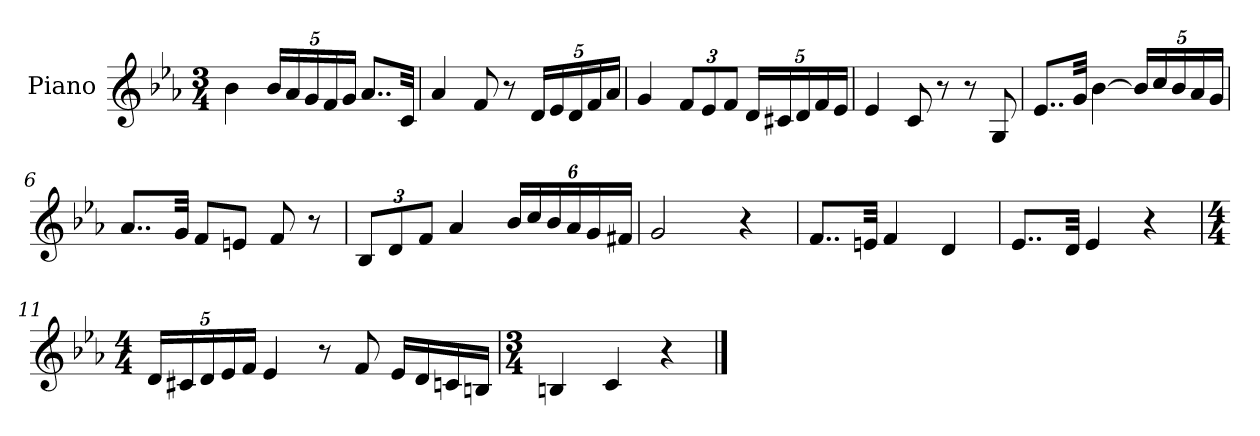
**kern
*part1
*staff1
*I"Piano
*I'Pno.
*clefG2
*k[b-e-a-]
*M3/4
=1
4b-\
*Xbrackettup
20b-/LL
20a-/
20g/
20f/
20g/JJ
8..a-/L
32c/Jkk
=2
4a-/
8f/
8r
20d/LL
20e-/
20d/
20f/
20a-/JJ
=3
4g/
12f/L
12e-/
12f/J
20d/LL
20c#X/
20d/
20f/
20e-/JJ
=4
4e-/
8c/
8r
8r
8G/
=5
8..e-/L
32g/Jkk
[4b-\
20b-/LL]
20cc/
20b-/
20a-/
20g/JJ
!!LO:LB:g=z
=6
8..a-/L
32g/Jkk
8f/L
8en/J
8f/
8r
=7
12B-/L
12d/
12f/J
4a-/
24b-/LL
24cc/
24b-/
24a-/
24g/
24f#X/JJ
=8
2g/
4r
=9
8..f/L
32en/Jkk
4f/
4d/
=10
8..e-/L
32d/Jkk
4e-/
4r
!!LO:LB:g=z
=11
*M4/4
20d/LL
20c#X/
20d/
20e-/
20f/JJ
4e-/
8r
8f/
16e-/LL
16d/
16cn/
16Bn/JJ
=12
*M3/4
4Bn/
4c/
4r
==
*-
